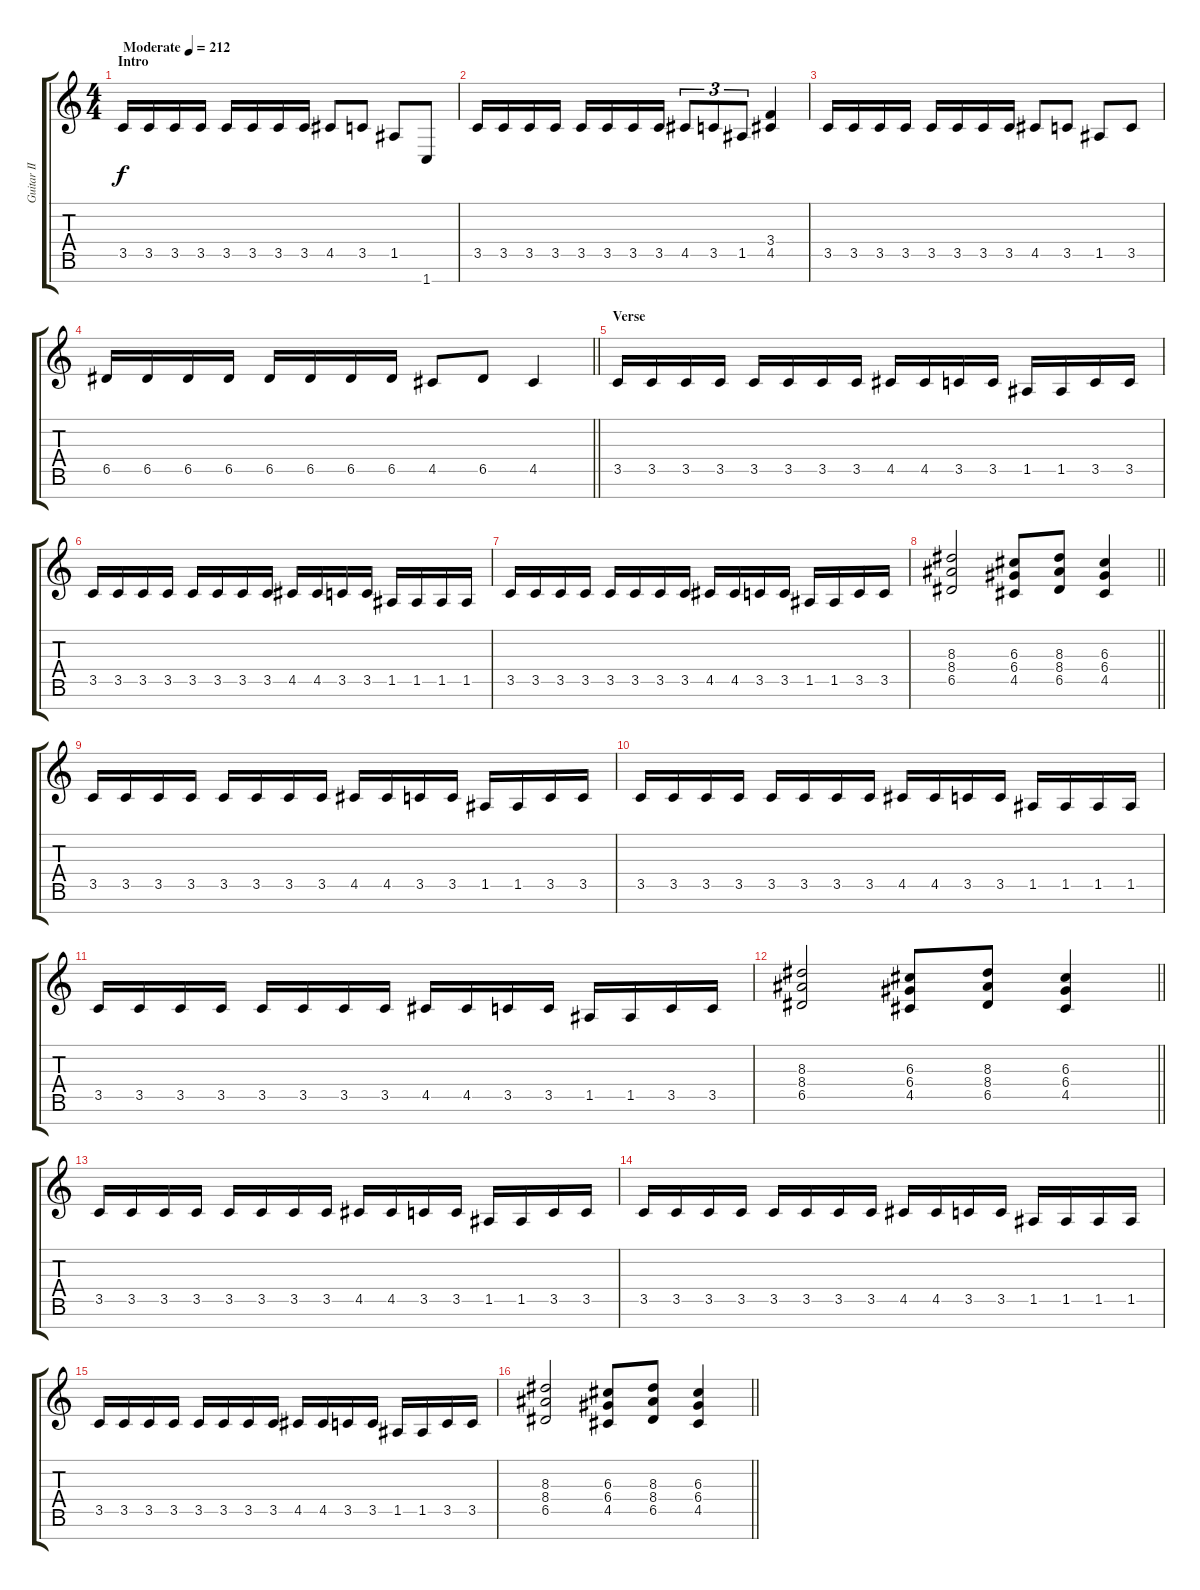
\track ("Guitar II" "Guitar II") {instrument distortionguitar}
\staff {score tabs}
\tuning (E4 B3 G3 D3 A2 E2 B1) {hide}
\ts (4 4)
\section ("" "Intro")
\tempo (212 "Moderate")
\clef g2
\ks c
3.5.16{dy f instrument distortionguitar} 3.5.16 3.5.16 3.5.16 3.5.16 3.5.16 3.5.16 3.5.16 4.5.8 3.5.8 1.5.8 1.7.8 |
3.5.16 3.5.16 3.5.16 3.5.16 3.5.16 3.5.16 3.5.16 3.5.16 4.5.8{tu (3 2)} 3.5.8{tu (3 2)} 1.5.8{tu (3 2)} (3.4 4.5).4 |
3.5.16 3.5.16 3.5.16 3.5.16 3.5.16 3.5.16 3.5.16 3.5.16 4.5.8 3.5.8 1.5.8 3.5.8 |
\barLineRight lightlight
6.5.16 6.5.16 6.5.16 6.5.16 6.5.16 6.5.16 6.5.16 6.5.16 4.5.8 6.5.8 4.5.4 |
\section ("" "Verse")
3.5.16 3.5.16 3.5.16 3.5.16 3.5.16 3.5.16 3.5.16 3.5.16 4.5.16 4.5.16 3.5.16 3.5.16 1.5.16 1.5.16 3.5.16 3.5.16 |
3.5.16 3.5.16 3.5.16 3.5.16 3.5.16 3.5.16 3.5.16 3.5.16 4.5.16 4.5.16 3.5.16 3.5.16 1.5.16 1.5.16 1.5.16 1.5.16 |
3.5.16 3.5.16 3.5.16 3.5.16 3.5.16 3.5.16 3.5.16 3.5.16 4.5.16 4.5.16 3.5.16 3.5.16 1.5.16 1.5.16 3.5.16 3.5.16 |
\barLineRight lightlight
(8.3 8.4 6.5).2 (6.3 6.4 4.5).8 (8.3 8.4 6.5).8 (6.3 6.4 4.5).4 |
3.5.16 3.5.16 3.5.16 3.5.16 3.5.16 3.5.16 3.5.16 3.5.16 4.5.16 4.5.16 3.5.16 3.5.16 1.5.16 1.5.16 3.5.16 3.5.16 |
3.5.16 3.5.16 3.5.16 3.5.16 3.5.16 3.5.16 3.5.16 3.5.16 4.5.16 4.5.16 3.5.16 3.5.16 1.5.16 1.5.16 1.5.16 1.5.16 |
3.5.16 3.5.16 3.5.16 3.5.16 3.5.16 3.5.16 3.5.16 3.5.16 4.5.16 4.5.16 3.5.16 3.5.16 1.5.16 1.5.16 3.5.16 3.5.16 |
\barLineRight lightlight
(8.3 8.4 6.5).2 (6.3 6.4 4.5).8 (8.3 8.4 6.5).8 (6.3 6.4 4.5).4 |
3.5.16 3.5.16 3.5.16 3.5.16 3.5.16 3.5.16 3.5.16 3.5.16 4.5.16 4.5.16 3.5.16 3.5.16 1.5.16 1.5.16 3.5.16 3.5.16 |
3.5.16 3.5.16 3.5.16 3.5.16 3.5.16 3.5.16 3.5.16 3.5.16 4.5.16 4.5.16 3.5.16 3.5.16 1.5.16 1.5.16 1.5.16 1.5.16 |
3.5.16 3.5.16 3.5.16 3.5.16 3.5.16 3.5.16 3.5.16 3.5.16 4.5.16 4.5.16 3.5.16 3.5.16 1.5.16 1.5.16 3.5.16 3.5.16 |
\barLineRight lightlight
(8.3 8.4 6.5).2 (6.3 6.4 4.5).8 (8.3 8.4 6.5).8 (6.3 6.4 4.5).4
